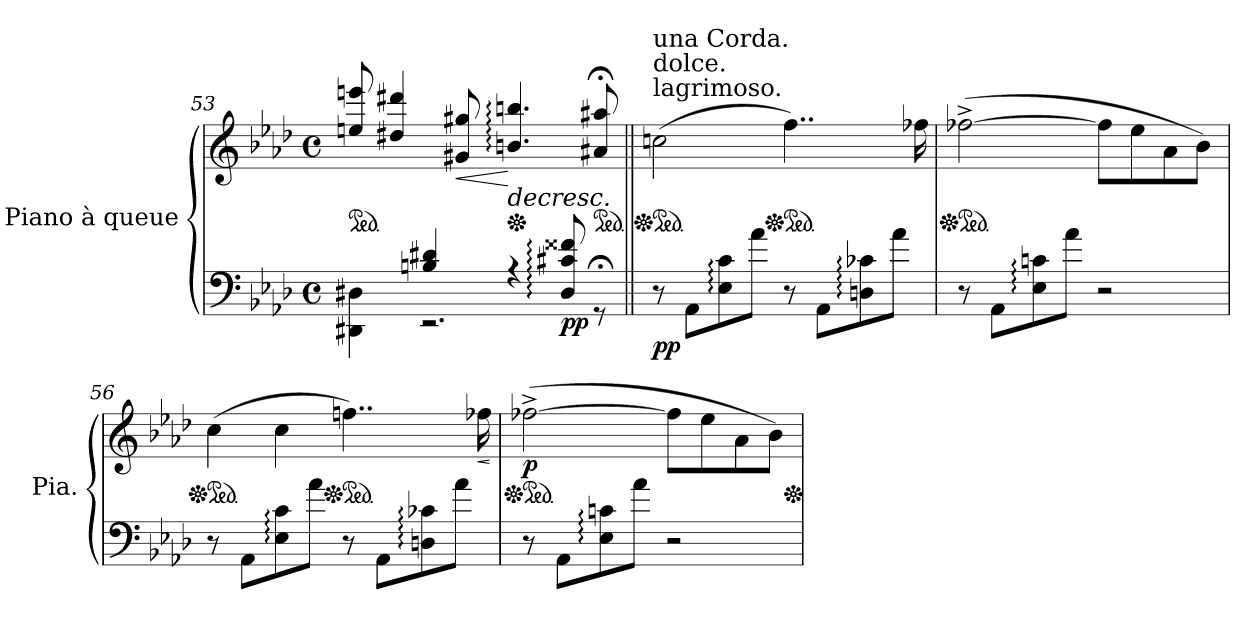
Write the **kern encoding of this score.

**kern	**kern	**dynam
*part1	*part1	*part1
*staff2	*staff1	*staff1/2
*I"Piano à queue	*	*
*I'Pia.	*	*
*clefF4	*clefG2	*
*k[b-e-a-d-]	*k[b-e-a-d-]	*
*M4/4	*M4/4	*
*met(c)	*met(c)	*
=53	=53	=53
*^	*	*
*	*	*ped	*
4ryy	4DD#X\ 4D#X\	8een/ 8eeen/	.
.	.	4dd#X/ 4ddd#X/	.
4Bn/ 4d#X/	2.r	.	.
!	!	!	!LO:HP:b
.	.	8g#X/ 8gg#X/	<
*	*	*Xped	*
!	!	!	!LO:HP:n=1:b
4r	.	4.bn/: 4.bbn/:	[ >
!	!	!	!LO:DY:b=2
8D#/: 8c#X/: 8f##X/:	.	.	pp
*	*	*ped	*
8r;<GG	.	8a#X/;< 8aa#X/;<	.
*v	*v	*	*
.	.	]
!!LO:LB:g=z
=54||	=54||	=54||
*	*Xped	*
*	*ped	*
*	*MM80	*
!	!LO:TX:a:t=lagrimoso.	!
!	!LO:TX:a:t=dolce.	!
!	!LO:TX:a:t=una Corda.	!
!	!	!LO:DY:b=2
8r	(2ccn\	pp
8AA-\L	.	.
8E-\: 8c\:	.	.
8a-\J	.	.
*	*Xped	*
*	*ped	*
8r	4..ff\)	.
8AA-\L	.	.
8Dn\: 8c-X\:	.	.
8a-\J	.	.
.	16ff-X\	.
=55	=55	=55
*	*Xped	*
*	*ped	*
8r	([2ff-X^\	.
8AA-\L	.	.
8E-\: 8cn\:	.	.
8a-\J	.	.
2r	8ff-\L]	.
.	8ee-\	.
.	8a-\	.
.	8b-\J)	.
=56	=56	=56
*	*Xped	*
*	*ped	*
8r	(4cc\	.
8AA-\L	.	.
8E-\: 8c\:	4cc\	.
8a-\J	.	.
*	*Xped	*
*	*ped	*
8r	4..ffn\)	.
8AA-\L	.	.
8Dn\: 8c-X\:	.	.
8a-\J	.	.
!	!	!LO:HP:b
.	16ff-X\	<
.	.	[
=57	=57	=57
*	*Xped	*
*	*ped	*
!	!	!LO:DY:b
8r	([2ff-X^\	p
8AA-\L	.	.
8E-\: 8cn\:	.	.
8a-\J	.	.
2r	8ff-\L]	.
.	8ee-\	.
.	8a-\	.
.	8b-\J)	.
*	*Xped	*
=	=	=
*-	*-	*-
